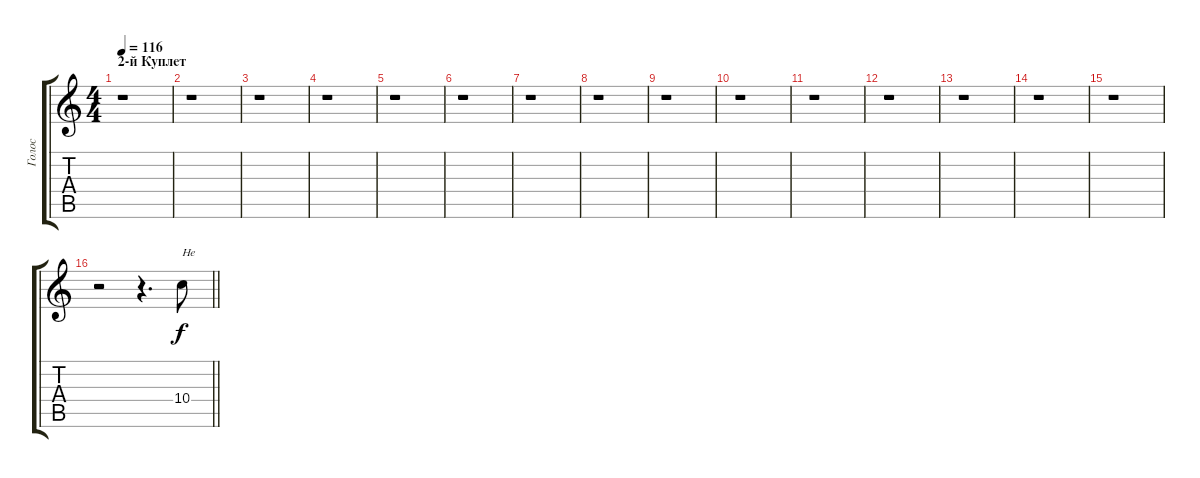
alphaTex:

\track ("Голос" "Голос") {instrument overdrivenguitar}
\staff {score tabs}
\tuning (E4 B3 G3 D3 A2 E2) {hide}
\ts (4 4)
\section ("" "2-й Куплет")
\tempo 116
\clef g2
\ks c
r.1{dy f} |
r.1 |
r.1 |
r.1 |
r.1 |
r.1 |
r.1 |
r.1 |
r.1 |
r.1 |
r.1 |
r.1 |
r.1 |
r.1 |
r.1 |
\barLineRight lightlight
r.2 r.4{d} 10.4.8{txt "Не"}
